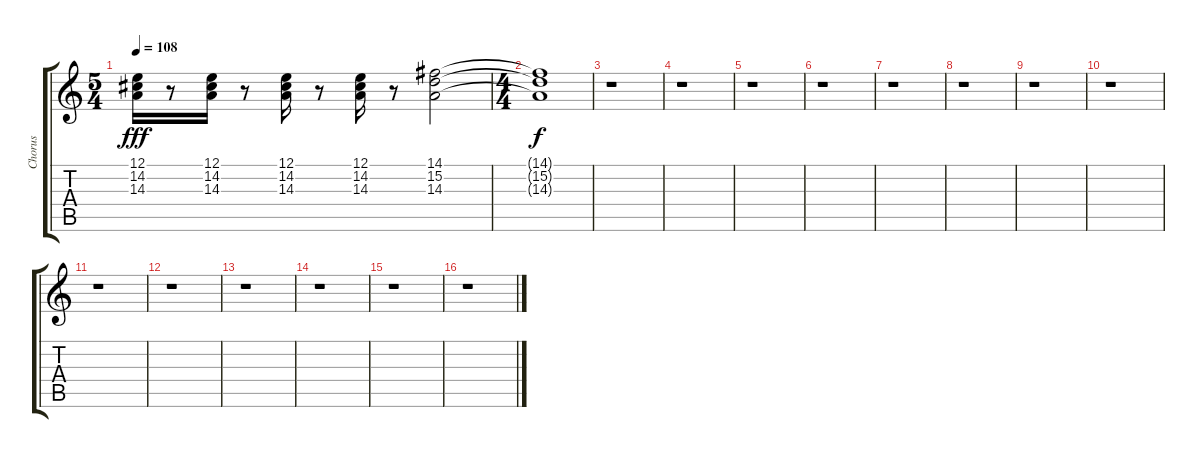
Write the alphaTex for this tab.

\track ("Chorus" "Chorus") {instrument synthvoice}
\staff {score tabs}
\tuning (E4 B3 G3 D3 A2 E2) {hide}
\ts (5 4)
\tempo 108
\clef g2
\ks c
(12.1 14.2 14.3).16{dy fff} r.8 (12.1 14.2 14.3).16 r.8 (12.1 14.2 14.3).16 r.8 (12.1 14.2 14.3).16 r.8 (14.1 15.2 14.3).2 |
\ts (4 4)
(14.1{t} 15.2{t} 14.3{t}).1{dy f} |
r.1 |
r.1 |
r.1 |
r.1 |
r.1 |
r.1 |
r.1 |
r.1 |
r.1 |
r.1 |
r.1 |
r.1 |
r.1 |
r.1
